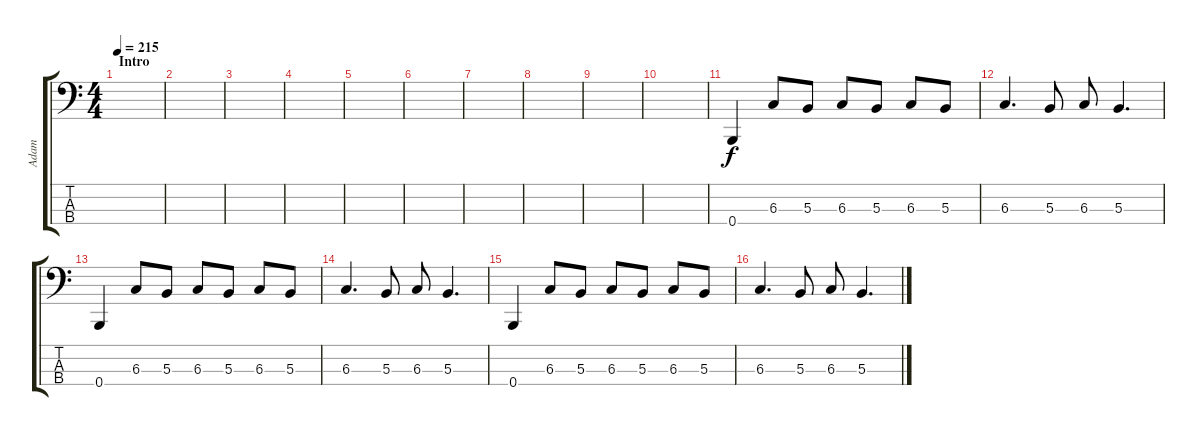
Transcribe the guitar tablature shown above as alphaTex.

\track ("Adam" "Adam") {instrument electricbasspick}
\staff {score tabs}
\tuning (E2 B1 Gb1 B0) {hide}
\ts (4 4)
\section ("" "Intro")
\tempo 215
\clef f4
\ks c
|
|
|
|
|
|
|
|
|
|
0.4.4 6.3.8 5.3.8 6.3.8 5.3.8 6.3.8 5.3.8 |
6.3.4{d} 5.3.8 6.3.8 5.3.4{d} |
0.4.4 6.3.8 5.3.8 6.3.8 5.3.8 6.3.8 5.3.8 |
6.3.4{d} 5.3.8 6.3.8 5.3.4{d} |
0.4.4 6.3.8 5.3.8 6.3.8 5.3.8 6.3.8 5.3.8 |
6.3.4{d} 5.3.8 6.3.8 5.3.4{d}
